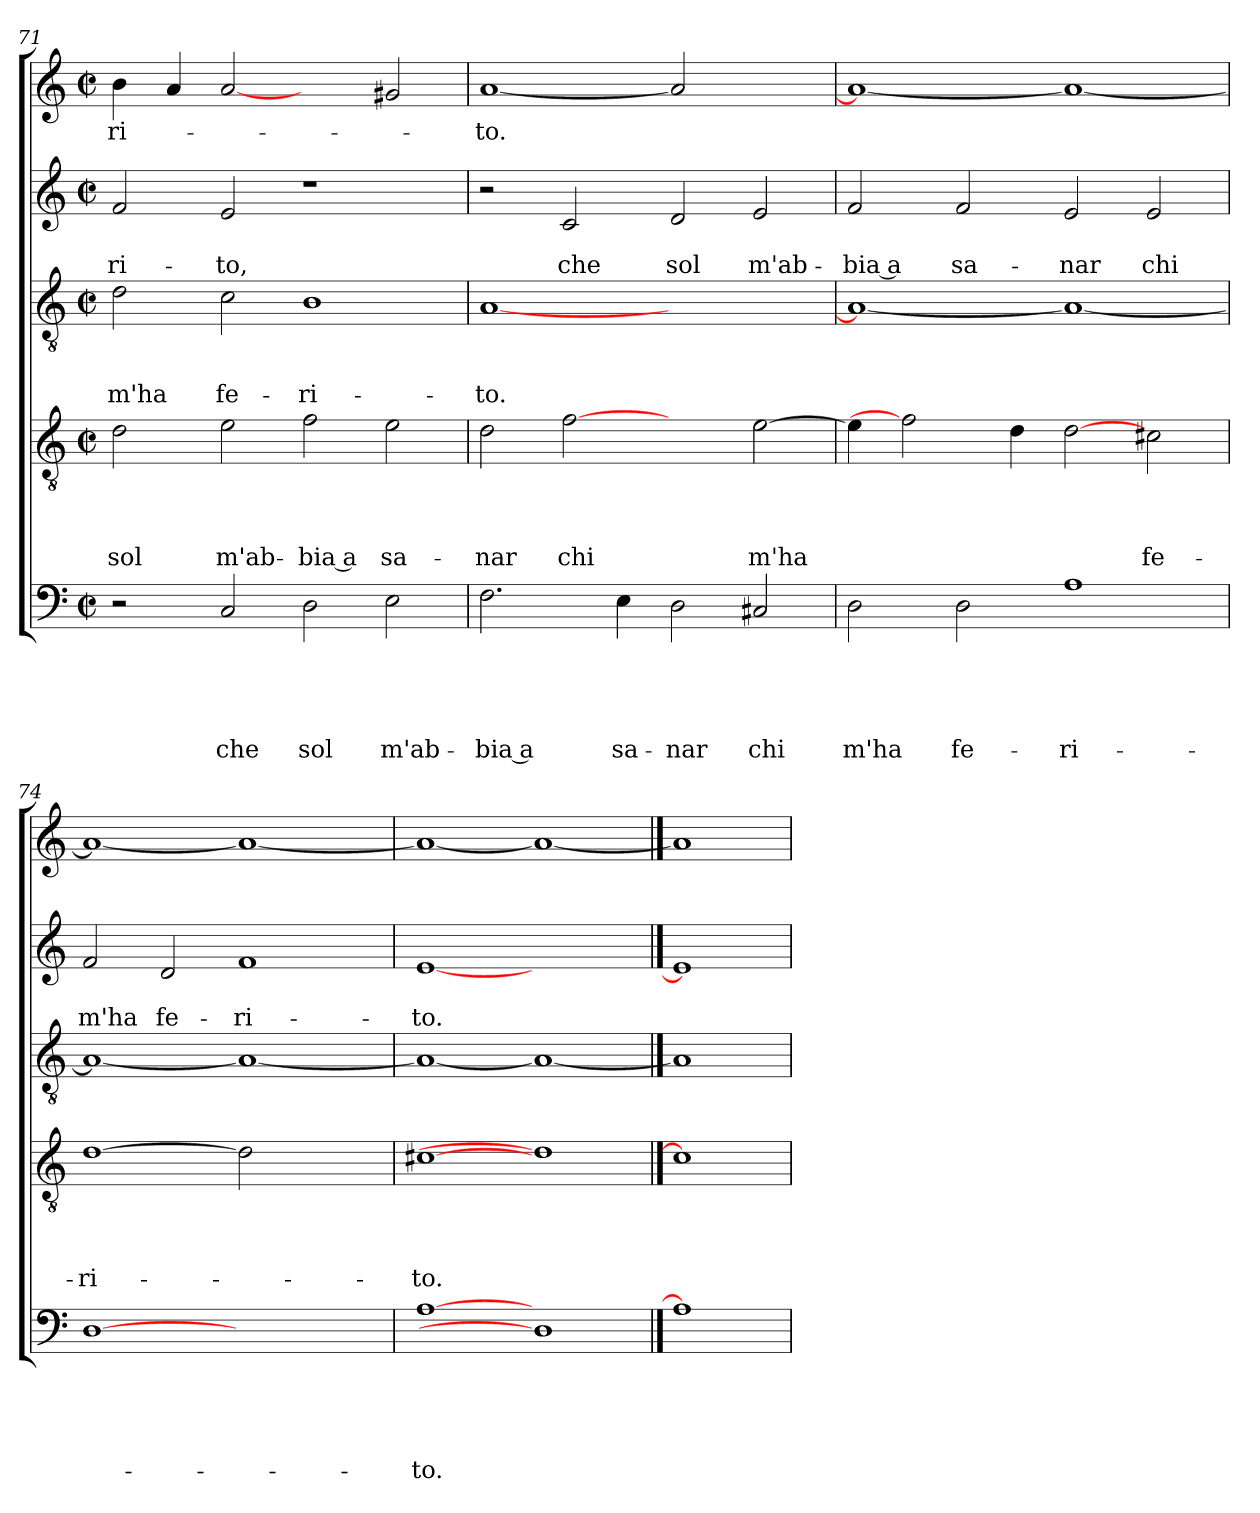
**kern	**text	**text	**text	**text	**text	**kern	**text	**text	**text	**text	**kern	**text	**text	**text	**kern	**text	**text	**kern	**text
*part5	*part5	*part5	*part5	*part5	*part5	*part4	*part4	*part4	*part4	*part4	*part3	*part3	*part3	*part3	*part2	*part2	*part2	*part1	*part1
*staff5	*staff5	*staff5	*staff5	*staff5	*staff5	*staff4	*staff4	*staff4	*staff4	*staff4	*staff3	*staff3	*staff3	*staff3	*staff2	*staff2	*staff2	*staff1	*staff1
!!LO:LB:g=z
*clefF4	*	*	*	*	*	*clefGv2	*	*	*	*	*clefGv2	*	*	*	*clefG2	*	*	*clefG2	*
*k[]	*	*	*	*	*	*k[]	*	*	*	*	*k[]	*	*	*	*k[]	*	*	*k[]	*
*C:	*	*	*	*	*	*C:	*	*	*	*	*C:	*	*	*	*C:	*	*	*C:	*
*M2/2	*	*	*	*	*	*M2/2	*	*	*	*	*M2/2	*	*	*	*M2/2	*	*	*M2/2	*
*met(c|)	*	*	*	*	*	*met(c|)	*	*	*	*	*met(c|)	*	*	*	*met(c|)	*	*	*met(c|)	*
=71	=71	=71	=71	=71	=71	=71	=71	=71	=71	=71	=71	=71	=71	=71	=71	=71	=71	=71	=71
!	!	!	!	!	!	!	!	!	!	!LO:LY:b	!	!	!	!LO:LY:b	!	!	!LO:LY:b	!	!LO:LY:b
2r	.	.	.	.	.	2d\	.	.	.	sol	2d\	.	.	m'ha	2f/	.	-ri-	4b\	-ri-
.	.	.	.	.	.	.	.	.	.	.	.	.	.	.	.	.	.	4a/	.
!	!	!	!	!	!LO:LY:b	!	!	!	!	!LO:LY:b	!	!	!	!LO:LY:b	!	!	!LO:LY:b	!	!
2C/	.	.	.	.	che	2e\	.	.	.	m'ab-	2c\	.	.	fe-	2e/	.	-to,	[2a	.
!	!	!	!	!	!LO:LY:b	!	!	!	!	!LO:LY:b:rj	!	!	!	!LO:LY:b	!	!	!	!	!
2D\	.	.	.	.	sol	2f\	.	.	.	-bia a	1B	.	.	-ri-	1r	.	.	2ryy	.
!	!	!	!	!	!LO:LY:b	!	!	!	!	!LO:LY:b	!	!	!	!	!	!	!	!	!
2E\	.	.	.	.	m'ab-	2e\	.	.	.	sa-	.	.	.	.	.	.	.	2g#/	.
=72	=72	=72	=72	=72	=72	=72	=72	=72	=72	=72	=72	=72	=72	=72	=72	=72	=72	=72	=72
!	!	!	!	!	!LO:LY:b:rj	!	!	!	!	!LO:LY:b	!	!	!	!LO:LY:b	!	!	!	!	!LO:LY:b
2.F\	.	.	.	.	-bia a	2d\	.	.	.	-nar	[<1A	.	.	-to.	2r	.	.	[<1a	-to.
!	!	!	!	!	!	!	!	!	!	!LO:LY:b	!	!	!	!	!	!	!LO:LY:b	!	!
.	.	.	.	.	.	[2f	.	.	.	chi	.	.	.	.	2c/	.	che	.	.
!	!	!	!	!	!LO:LY:b	!	!	!	!	!	!	!	!	!	!	!	!	!	!
4E\	.	.	.	.	sa-	.	.	.	.	.	.	.	.	.	.	.	.	.	.
!	!	!	!	!	!LO:LY:b	!	!	!	!	!	!	!	!	!	!	!	!LO:LY:b	!	!
2D\	.	.	.	.	-nar	2ryy	.	.	.	.	1ryy	.	.	.	2d/	.	sol	2a]	.
!	!	!	!	!	!LO:LY:b	!	!	!	!	!LO:LY:b	!	!	!	!	!	!	!LO:LY:b	!	!
2C#/	.	.	.	.	chi	[>2e\	.	.	.	m'ha	.	.	.	.	2e/	.	m'ab-	2ryy	.
=73	=73	=73	=73	=73	=73	=73	=73	=73	=73	=73	=73	=73	=73	=73	=73	=73	=73	=73	=73
!	!	!	!	!	!LO:LY:b	!	!	!	!	!	!	!	!	!	!	!	!LO:LY:b	!	!
2D\	.	.	.	.	m'ha	4e\]	.	.	.	.	1A_	.	.	.	2f/	.	-bia a	1a_	.
.	.	.	.	.	.	2f]	.	.	.	.	.	.	.	.	.	.	.	.	.
!	!	!	!	!	!LO:LY:b	!	!	!	!	!	!	!	!	!	!	!	!LO:LY:b	!	!
2D\	.	.	.	.	fe-	.	.	.	.	.	.	.	.	.	2f/	.	sa-	.	.
.	.	.	.	.	.	4d\	.	.	.	.	.	.	.	.	.	.	.	.	.
!	!	!	!	!	!LO:LY:b	!	!	!	!	!	!	!	!	!	!	!	!LO:LY:b	!	!
1A	.	.	.	.	-ri-	[2d	.	.	.	.	1A_	.	.	.	2e/	.	-nar	1a_	.
!	!	!	!	!	!	!	!	!	!	!LO:LY:b	!	!	!	!	!	!	!LO:LY:b	!	!
.	.	.	.	.	.	2c#X\	.	.	.	fe-	.	.	.	.	2e/	.	chi	.	.
=74	=74	=74	=74	=74	=74	=74	=74	=74	=74	=74	=74	=74	=74	=74	=74	=74	=74	=74	=74
!	!	!	!	!	!	!	!	!	!	!LO:LY:b:rj	!	!	!	!	!	!	!LO:LY:b	!	!
[1D	.	.	.	.	.	[1d	.	.	.	-ri-	1A_	.	.	.	2f/	.	m'ha	1a_	.
!	!	!	!	!	!	!	!	!	!	!	!	!	!	!	!	!	!LO:LY:b	!	!
.	.	.	.	.	.	.	.	.	.	.	.	.	.	.	2d/	.	fe-	.	.
!	!	!	!	!	!	!	!	!	!	!	!	!	!	!	!	!	!LO:LY:b	!	!
1ryy	.	.	.	.	.	2d]	.	.	.	.	1A_	.	.	.	1f	.	-ri-	1a_	.
.	.	.	.	.	.	2ryy	.	.	.	.	.	.	.	.	.	.	.	.	.
=75	=75	=75	=75	=75	=75	=75	=75	=75	=75	=75	=75	=75	=75	=75	=75	=75	=75	=75	=75
!	!	!	!	!	!LO:LY:b	!	!	!	!	!LO:LY:b	!	!	!	!	!	!	!LO:LY:b	!	!
[1A	.	.	.	.	-to.	[1c#X	.	.	.	-to.	1A_	.	.	.	[1e	.	-to.	1a_	.
1D]	.	.	.	.	.	1d]	.	.	.	.	1A_	.	.	.	1ryy	.	.	1a_	.
==76	==76	==76	==76	==76	==76	==76	==76	==76	==76	==76	==76	==76	==76	==76	==76	==76	==76	==76	==76
1A]	.	.	.	.	.	1c#]	.	.	.	.	1A]	.	.	.	1e]	.	.	1a]	.
=	=	=	=	=	=	=	=	=	=	=	=	=	=	=	=	=	=	=	=
*-	*-	*-	*-	*-	*-	*-	*-	*-	*-	*-	*-	*-	*-	*-	*-	*-	*-	*-	*-
